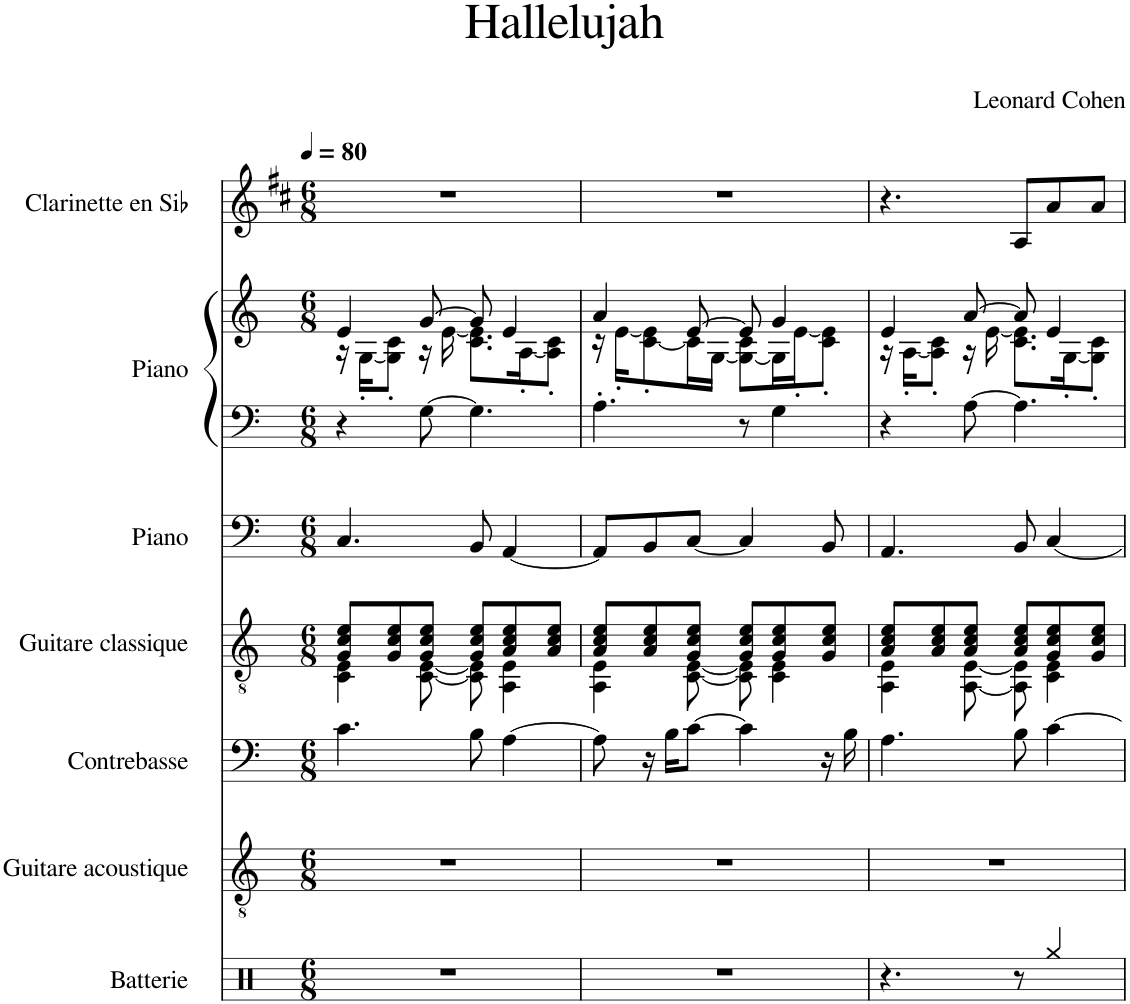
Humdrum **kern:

**kern	**kern	**kern	**kern	**kern	**kern	**kern	**kern
*part7	*part6	*part5	*part4	*part3	*part2	*part2	*part1
*staff8	*staff7	*staff6	*staff5	*staff4	*staff3	*staff2	*staff1
*I"Batterie	*I"Guitare acoustique	*I"Contrebasse	*I"Guitare classique	*I"Piano	*I"Piano	*	*I"Clarinette en Sib
*I'Bat.	*I'Guit.	*I'Cb.	*I'Guit.	*I'Pia.	*I'Pia.	*	*I'Clar. Sib
*clefX	*clefGv2	*clefF4	*clefGv2	*clefF4	*clefF4	*clefG2	*clefG2
*	*	*Trd7c12	*	*	*	*	*Trd1c2
*k[]	*k[]	*k[]	*k[]	*k[]	*k[]	*k[]	*k[f#c#]
*M6/8	*M6/8	*M6/8	*M6/8	*M6/8	*M6/8	*M6/8	*M6/8
*MM80	*MM80	*MM80	*MM80	*MM80	*MM80	*MM80	*MM80
=1	=1	=1	=1	=1	=1	=1	=1
*	*	*	*^	*	*	*^	*
2.r	2.r	4.c\	8G/ 8c/ 8e/L	4C\ 4E\	4.C/	4r	4e/	16r	2.r
.	.	.	.	.	.	.	.	[16G'\KL	.
.	.	.	8G/ 8c/ 8e/	.	.	.	.	8G\]' 8c\'J	.
.	.	.	8G/ 8c/ 8e/J	[8C\ [8E\	.	[8G\	[8g/	16r	.
.	.	.	.	.	.	.	.	[16e\	.
.	.	8B\	8G/ 8c/ 8e/L	8C\] 8E\]	8BB/	4.G\]	8g/]	8.c\ 8.e\]L	.
.	.	[4A\	8A/ 8c/ 8e/	4AA\ 4E\	[4AA/	.	4e/	.	.
.	.	.	.	.	.	.	.	[16A'\K	.
.	.	.	8A/ 8c/ 8e/J	.	.	.	.	8A\]' 8c\'J	.
=2	=2	=2	=2	=2	=2	=2	=2	=2	=2
2.r	2.r	8A\]	8A/ 8c/ 8e/L	4AA\ 4E\	8AA/L]	4.A'\	4a/	16r	2.r
.	.	.	.	.	.	.	.	[16e'\KL	.
.	.	16r	8A/ 8c/ 8e/	.	8BB/	.	.	[8c\' 8e\]'	.
.	.	16B\KL	.	.	.	.	.	.	.
.	.	[8c\J	8G/ 8c/ 8e/J	[8C\ [8E\	[8C/J	.	[8e/	16c\L]	.
.	.	.	.	.	.	.	.	[16G\JJ	.
.	.	4c\]	8G/ 8c/ 8e/L	8C\] 8E\]	4C/]	8r	8e/]	8G\_ 8c\L	.
.	.	.	8G/ 8c/ 8e/	4C\ 4E\	.	4G\	4g/	16G\L]	.
.	.	.	.	.	.	.	.	[16e'\J	.
.	.	16r	8G/ 8c/ 8e/J	.	8BB/	.	.	8c\' 8e\]'J	.
.	.	16B\	.	.	.	.	.	.	.
=3	=3	=3	=3	=3	=3	=3	=3	=3	=3
4.r	2.r	4.A\	8A/ 8c/ 8e/L	4AA\ 4E\	4.AA/	4r	4e/	16r	4.r
.	.	.	.	.	.	.	.	[16A'\KL	.
.	.	.	8A/ 8c/ 8e/	.	.	.	.	8A\]' 8c\'J	.
.	.	.	8A/ 8c/ 8e/J	[8AA\ [8E\	.	[8A\	[8a/	16r	.
.	.	.	.	.	.	.	.	[16e\	.
8r	.	8B\	8A/ 8c/ 8e/L	8AA\] 8E\]	8BB/	4.A\]	8a/]	8.c\ 8.e\]L	8A/L
4Rgg/	.	[4c\	8G/ 8c/ 8e/	4C\ 4E\	[4C/	.	4e/	.	8a/
.	.	.	.	.	.	.	.	[16G'\K	.
.	.	.	8G/ 8c/ 8e/J	.	.	.	.	8G\]' 8c\'J	8a/J
*	*	*	*v	*v	*	*	*v	*v	*
=	=	=	=	=	=	=	=
*-	*-	*-	*-	*-	*-	*-	*-
